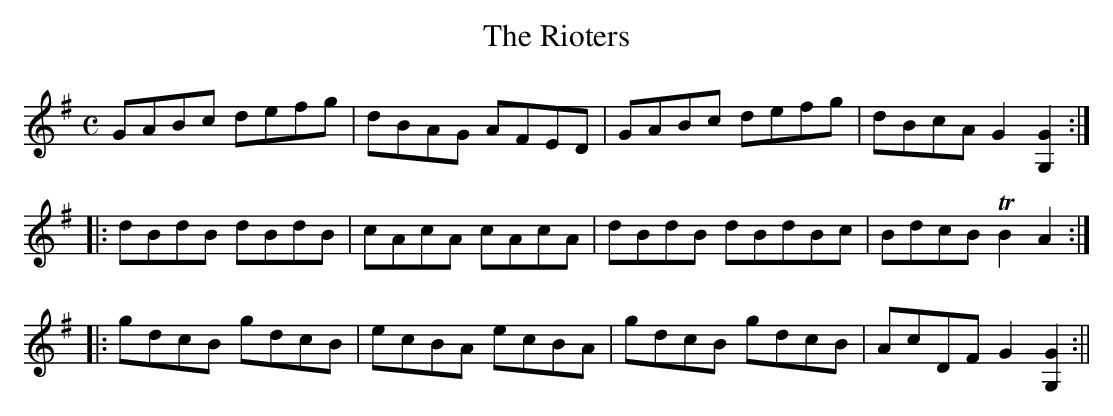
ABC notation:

X:1
T:Rioters, The
M:C
L:1/8
K:G
GABc defg|dBAG AFED|GABc defg|dBcA G2 [G,2G2]:|
|:dBdB dBdB|cAcA cAcA|dBdB dBdBc|BdcB TB2 A2:|
|:gdcB gdcB|ecBA ecBA|gdcB gdcB|AcDF G2 [G,2G2]:||
